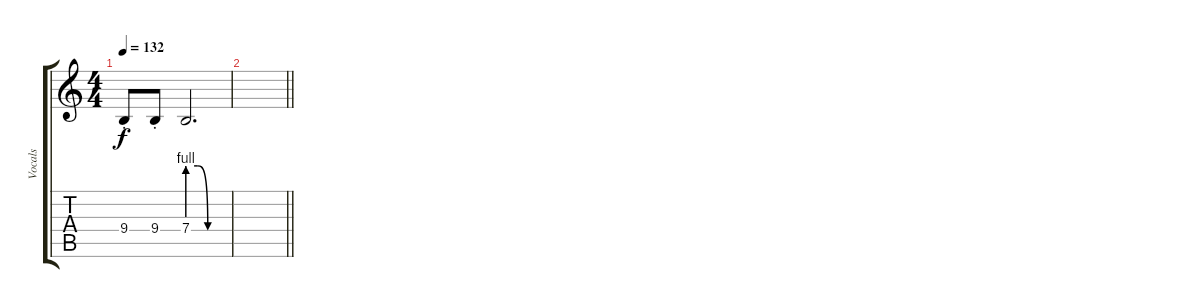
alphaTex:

\track ("Vocals" "Vocals") {instrument voiceoohs}
\staff {score tabs}
\tuning (E4 B3 G3 D3 A2 E2) {hide}
\ts (4 4)
\tempo 132
\clef g2
\ks c
9.4{st}.8{dy f volume 9} 9.4{st}.8 7.4{be (custom 0 4 15 4 30 0 60 0)}.2{d} |
\barLineRight lightlight
